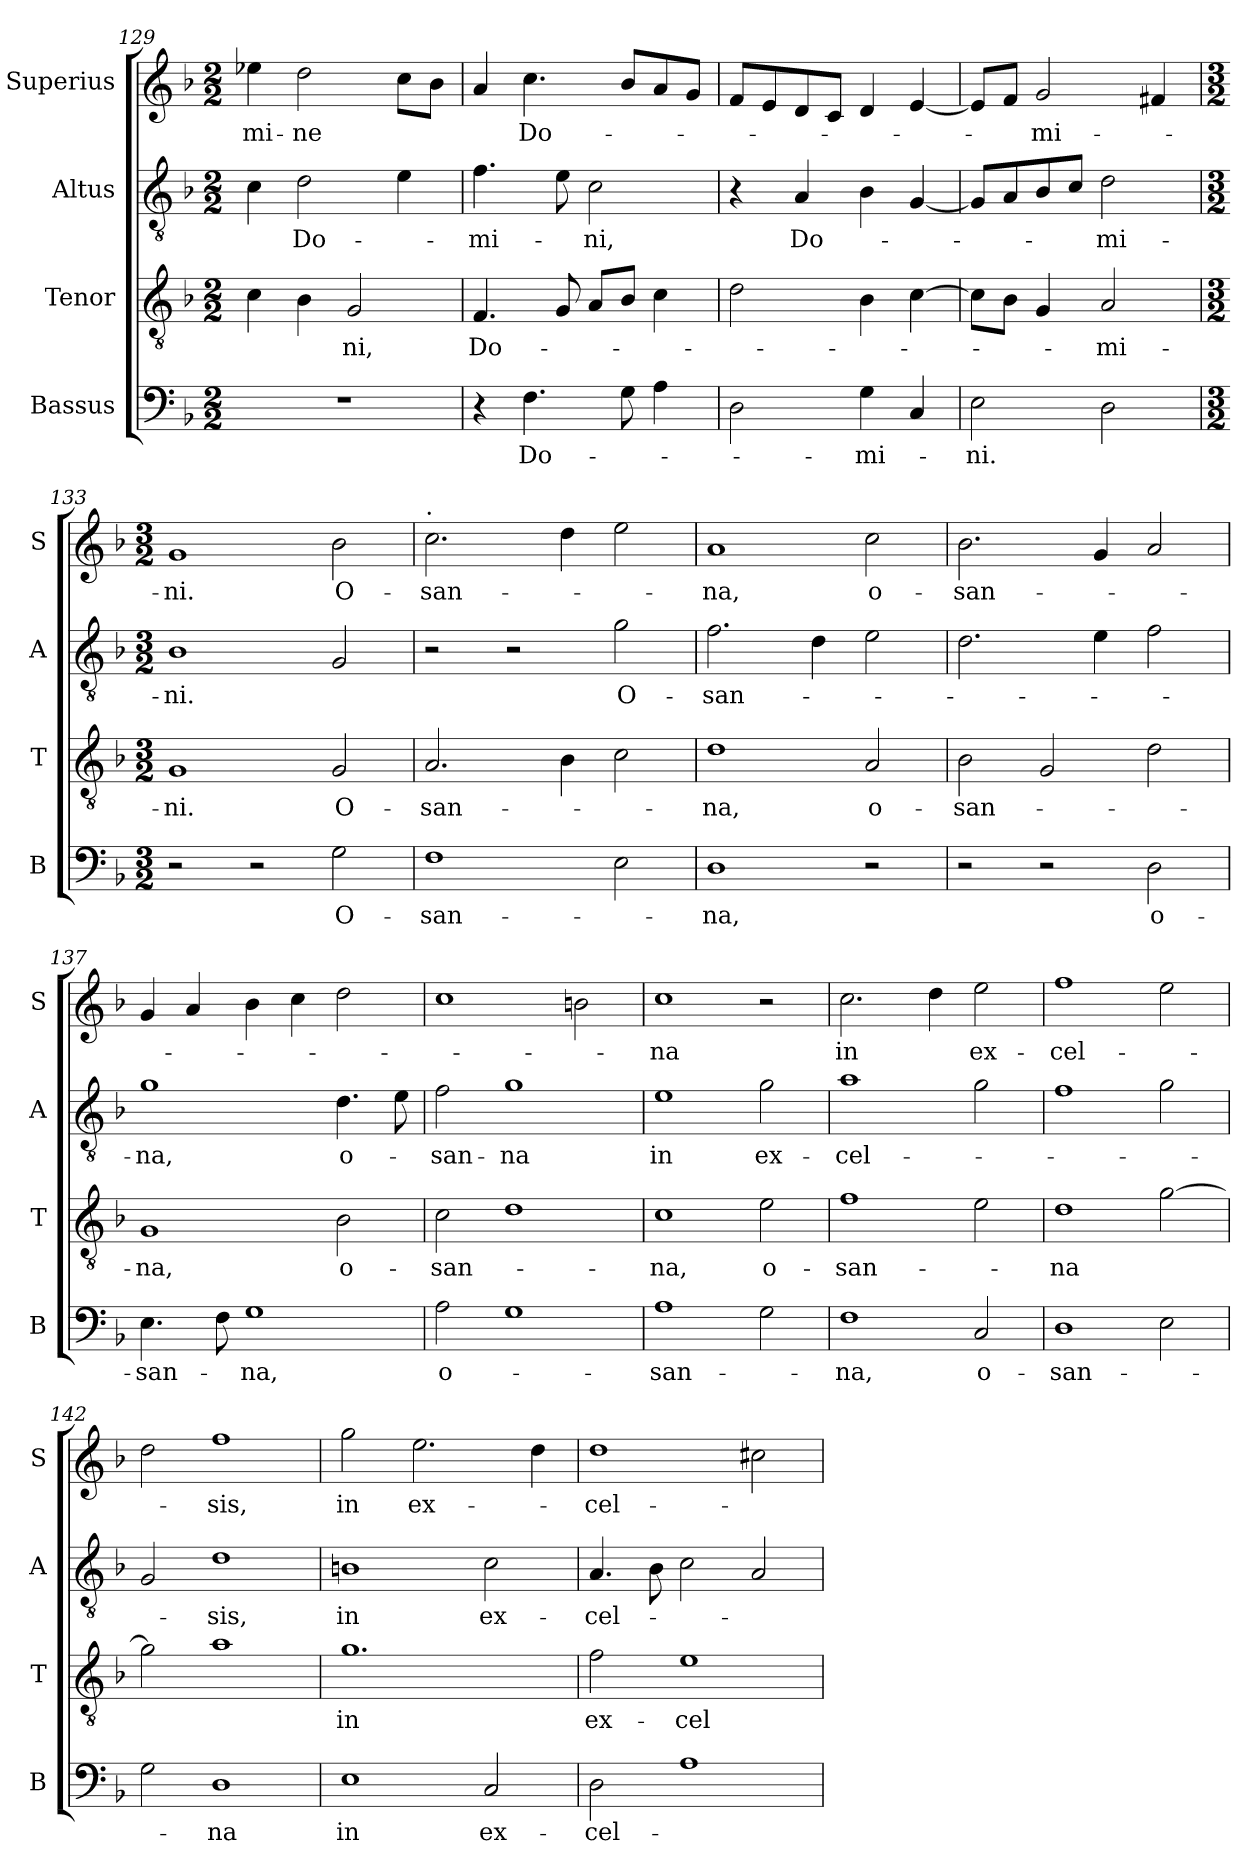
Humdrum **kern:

**kern	**text	**kern	**text	**kern	**text	**kern	**text
*part4	*part4	*part3	*part3	*part2	*part2	*part1	*part1
*staff4	*staff4	*staff3	*staff3	*staff2	*staff2	*staff1	*staff1
*I"Bassus	*	*I"Tenor	*	*I"Altus	*	*I"Superius	*
*I'B	*	*I'T	*	*I'A	*	*I'S	*
*clefF4	*	*clefGv2	*	*clefGv2	*	*clefG2	*
*k[b-]	*	*k[b-]	*	*k[b-]	*	*k[b-]	*
*M2/2	*	*M2/2	*	*M2/2	*	*M2/2	*
=129	=129	=129	=129	=129	=129	=129	=129
1r	.	4c	.	4c	.	4ee-X	-mi-
!	!	!	!	!	!LO:LY:i	!	!
.	.	4B-	.	2d	Do-	2dd	-ne
!	!	!	!LO:LY:i	!	!	!	!
.	.	2G	-ni,	.	.	.	.
.	.	.	.	4e	.	8ccL	.
.	.	.	.	.	.	8b-J	.
=130	=130	=130	=130	=130	=130	=130	=130
!	!	!	!LO:LY:i	!	!LO:LY:i	!	!
4r	.	4.F	Do-	4.f	-mi-	4a	.
!	!LO:LY:i	!	!	!	!	!	!
4.F	Do-	.	.	.	.	4.cc	Do-
.	.	8G	.	8e	.	.	.
!	!	!	!	!	!LO:LY:i	!	!
.	.	8AL	.	2c	-ni,	.	.
8G	.	8B-J	.	.	.	8b-L	.
4A	.	4c	.	.	.	8a	.
.	.	.	.	.	.	8gJ	.
=131	=131	=131	=131	=131	=131	=131	=131
2D	.	2d	.	4r	.	8fL	.
.	.	.	.	.	.	8e	.
!	!	!	!	!	!LO:LY:i	!	!
.	.	.	.	4A	Do-	8d	.
.	.	.	.	.	.	8cJ	.
!	!LO:LY:i	!	!	!	!	!	!
4G	-mi-	4B-	.	4B-	.	4d	.
4C	.	[4c	.	[4G	.	[4e	.
=132	=132	=132	=132	=132	=132	=132	=132
2E	-ni.	8cL]	.	8GL]	.	8eL]	.
.	.	8B-J	.	8A	.	8fJ	.
.	.	4G	.	8B-	.	2g	-mi-
.	.	.	.	8cJ	.	.	.
!	!	!	!LO:LY:i	!	!LO:LY:i	!	!
2D	.	2A	-mi-	2d	-mi-	.	.
.	.	.	.	.	.	4f#X	.
=133	=133	=133	=133	=133	=133	=133	=133
*M3/2	*	*M3/2	*	*M3/2	*	*M3/2	*
!	!	!	!	!	!LO:LY:i	!	!
2r	.	1G	-ni.	1B-	-ni.	1g	-ni.
2r	.	.	.	.	.	.	.
2G	O-	2G	O-	2G	.	2b-	O-
=134	=134	=134	=134	=134	=134	=134	=134
!	!	!	!	!	!	!LO:TX:a:t=.	!
1F	-san-	2.A	-san-	2r	.	2.cc	-san-
.	.	.	.	2r	.	.	.
.	.	4B-	.	.	.	4dd	.
2E	.	2c	.	2g	O-	2ee	.
=135	=135	=135	=135	=135	=135	=135	=135
1D	-na,	1d	-na,	2.f	-san-	1a	-na,
.	.	.	.	4d	.	.	.
!	!	!	!LO:LY:i	!	!	!	!LO:LY:i
2r	.	2A	o-	2e	.	2cc	o-
=136	=136	=136	=136	=136	=136	=136	=136
!	!	!	!LO:LY:i	!	!	!	!LO:LY:i
2r	.	2B-	-san-	2.d	.	2.b-	-san-
2r	.	2G	.	.	.	.	.
.	.	.	.	4e	.	4g	.
!	!LO:LY:i	!	!	!	!	!	!
2D	o-	2d	.	2f	.	2a	.
=137	=137	=137	=137	=137	=137	=137	=137
!	!LO:LY:i	!	!LO:LY:i	!	!	!	!
4.E	-san-	1G	-na,	1g	-na,	4g	.
.	.	.	.	.	.	4a	.
8F	.	.	.	.	.	.	.
!	!LO:LY:i	!	!	!	!	!	!
1G	-na,	.	.	.	.	4b-	.
.	.	.	.	.	.	4cc	.
!	!	!	!LO:LY:i	!	!LO:LY:i	!	!
.	.	2B-	o-	4.d	o-	2dd	.
.	.	.	.	8e	.	.	.
=138	=138	=138	=138	=138	=138	=138	=138
!	!LO:LY:i	!	!LO:LY:i	!	!LO:LY:i	!	!
2A	o-	2c	-san-	2f	-san-	1cc	.
!	!	!	!	!	!LO:LY:i	!	!
1G	.	1d	.	1g	-na	.	.
.	.	.	.	.	.	2bn	.
=139	=139	=139	=139	=139	=139	=139	=139
!	!LO:LY:i	!	!LO:LY:i	!	!	!	!LO:LY:i
1A	-san-	1c	-na,	1e	in	1cc	-na
!	!	!	!LO:LY:i	!	!	!	!
2G	.	2e	o-	2g	ex-	2r	.
=140	=140	=140	=140	=140	=140	=140	=140
!	!LO:LY:i	!	!LO:LY:i	!	!	!	!
1F	-na,	1f	-san-	1a	-cel-	2.cc	in
.	.	.	.	.	.	4dd	.
!	!LO:LY:i	!	!	!	!	!	!
2C	o-	2e	.	2g	.	2ee	ex-
=141	=141	=141	=141	=141	=141	=141	=141
!	!LO:LY:i	!	!LO:LY:i	!	!	!	!
1D	-san-	1d	-na	1f	.	1ff	-cel-
2E	.	[2g	.	2g	.	2ee	.
=142	=142	=142	=142	=142	=142	=142	=142
2G	.	2g]	.	2G	.	2dd	.
!	!LO:LY:i	!	!	!	!	!	!LO:LY:i
1D	-na	1a	.	1d	-sis,	1ff	-sis,
=143	=143	=143	=143	=143	=143	=143	=143
!	!	!	!	!	!LO:LY:i	!	!LO:LY:i
1E	in	1.g	in	1Bn	in	2gg	in
!	!	!	!	!	!	!	!LO:LY:i
.	.	.	.	.	.	2.ee	ex-
!	!	!	!	!	!LO:LY:i	!	!
2C	ex-	.	.	2c	ex-	.	.
.	.	.	.	.	.	4dd	.
=144	=144	=144	=144	=144	=144	=144	=144
!	!	!	!	!	!LO:LY:i	!	!LO:LY:i
2D	-cel-	2f	ex-	4.A	-cel-	1dd	-cel-
.	.	.	.	8B-	.	.	.
1A	.	1e	-cel-	2c	.	.	.
.	.	.	.	2A	.	2cc#X	.
=	=	=	=	=	=	=	=
*-	*-	*-	*-	*-	*-	*-	*-
